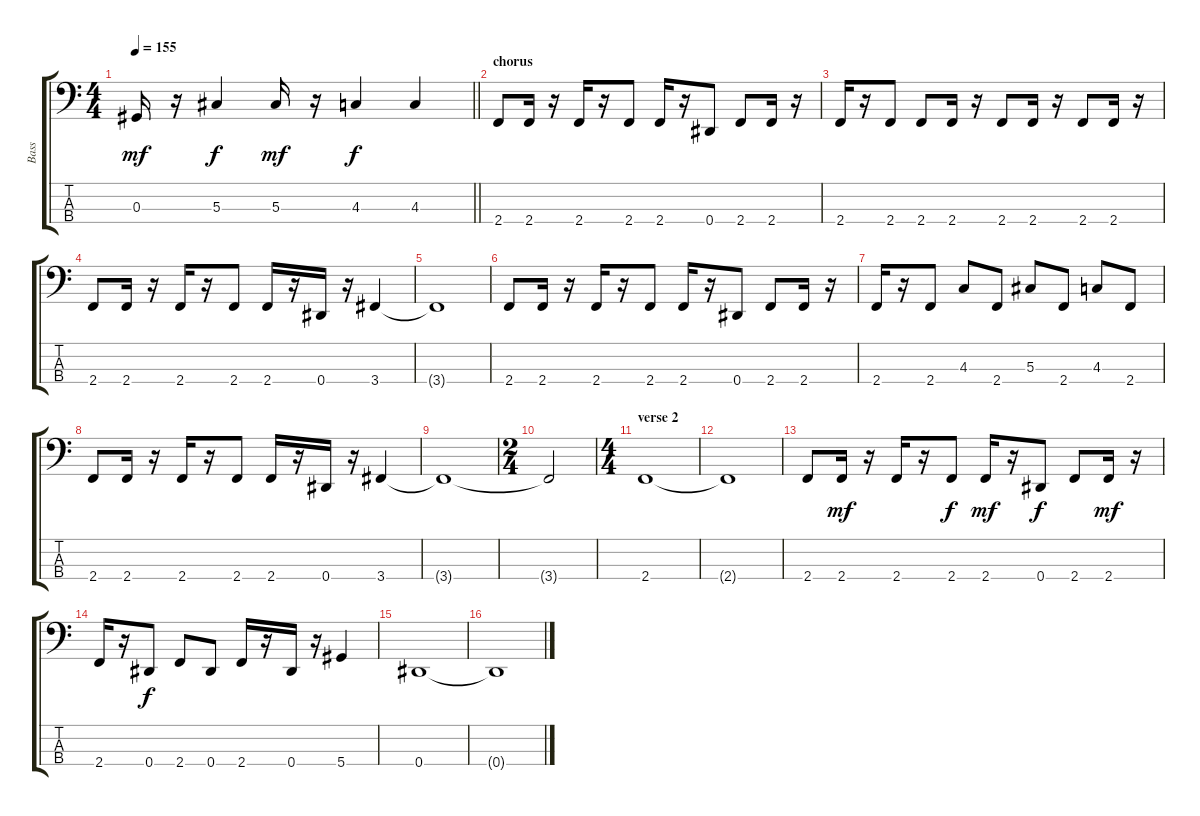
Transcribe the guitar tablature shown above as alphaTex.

\track ("Bass" "Bass") {instrument electricbassfinger}
\staff {score tabs}
\tuning (Gb2 Db2 Ab1 Eb1) {hide}
\ts (4 4)
\tempo 155
\clef f4
\barLineRight lightlight
\ks c
0.3.16{dy mf} r.16 5.3.4{dy f} 5.3.16{dy mf} r.16 4.3.4{dy f} 4.3.4 |
\section ("" "chorus")
2.4.8 2.4.16 r.16 2.4.16 r.16 2.4.8 2.4.16 r.16 0.4.8 2.4.8 2.4.16 r.16 |
2.4.16 r.16 2.4.8 2.4.8 2.4.16 r.16 2.4.8 2.4.16 r.16 2.4.8 2.4.16 r.16 |
2.4.8 2.4.16 r.16 2.4.16 r.16 2.4.8 2.4.16 r.16 0.4.16 r.16 3.4.4 |
3.4{t}.1 |
2.4.8 2.4.16 r.16 2.4.16 r.16 2.4.8 2.4.16 r.16 0.4.8 2.4.8 2.4.16 r.16 |
2.4.16 r.16 2.4.8 4.3.8 2.4.8 5.3.8 2.4.8 4.3.8 2.4.8 |
2.4.8 2.4.16 r.16 2.4.16 r.16 2.4.8 2.4.16 r.16 0.4.16 r.16 3.4.4 |
3.4{t}.1 |
\ts (2 4)
3.4{t}.2 |
\ts (4 4)
\section ("" "verse 2")
2.4.1 |
2.4{t}.1 |
2.4.8 2.4.16{dy mf} r.16 2.4.16 r.16 2.4.8{dy f} 2.4.16{dy mf} r.16 0.4.8{dy f} 2.4.8 2.4.16{dy mf} r.16 |
2.4.16 r.16 0.4.8{dy f} 2.4.8 0.4.8 2.4.16 r.16 0.4.16 r.16 5.4.4 |
0.4.1 |
0.4{t}.1
